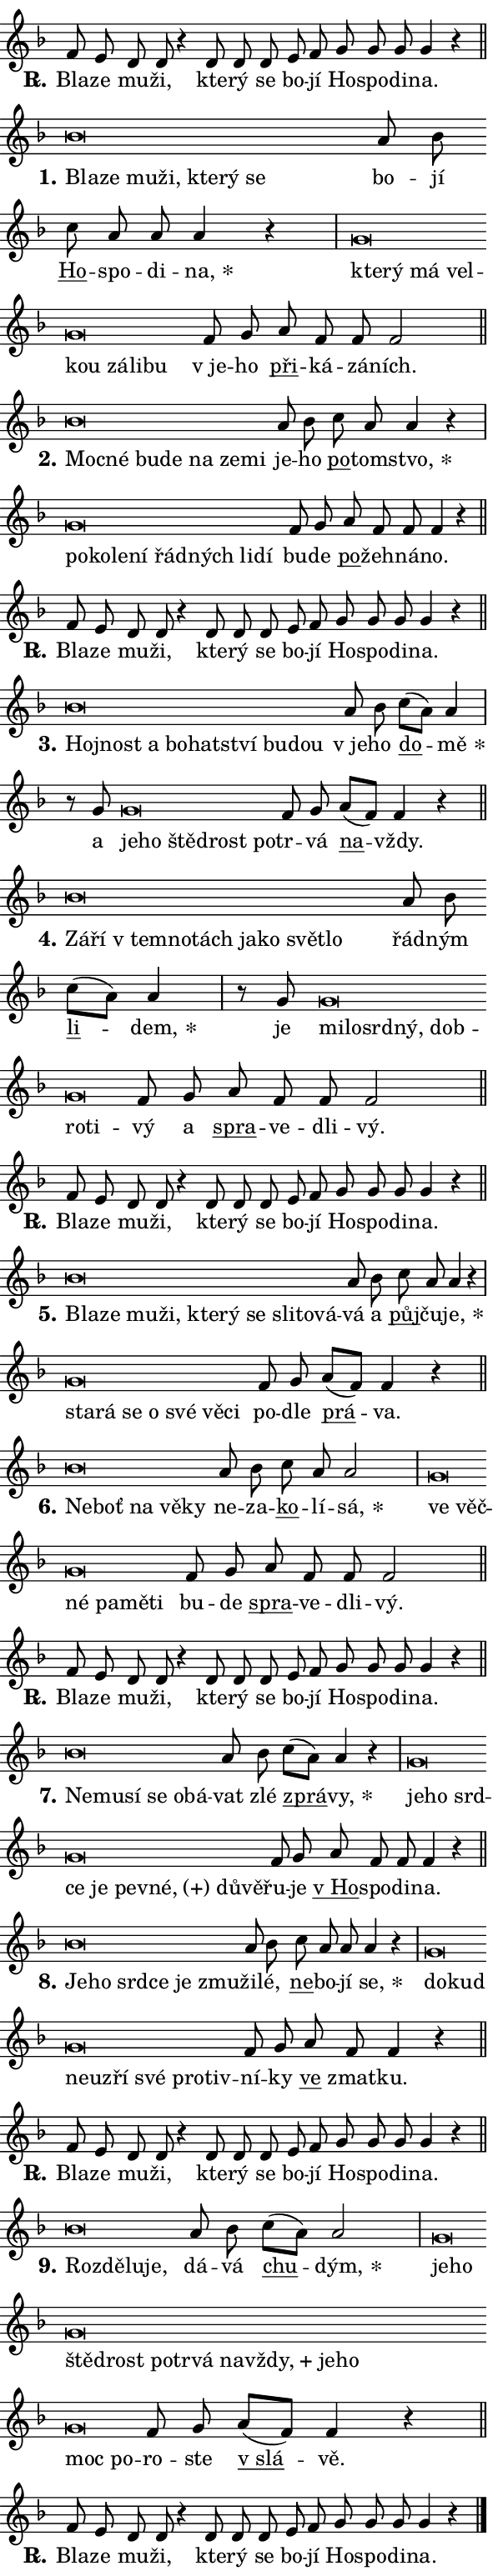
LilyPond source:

\version "2.24.0"
\header { tagline = "" }
\paper {
  indent = 0\cm
  top-margin = 0\cm
  right-margin = 0.13\cm % to fit lyric hyphens
  bottom-margin = 0\cm
  left-margin = 0\cm
  paper-width = 10\cm
  page-breaking = #ly:one-page-breaking
  system-system-spacing.basic-distance = #11
  score-system-spacing.basic-distance = #11
  ragged-last = ##f
}


%% Author: Thomas Morley
%% https://lists.gnu.org/archive/html/lilypond-user/2020-05/msg00002.html
#(define (line-position grob)
"Returns position of @var[grob} in current system:
   @code{'start}, if at first time-step
   @code{'end}, if at last time-step
   @code{'middle} otherwise
"
  (let* ((col (ly:item-get-column grob))
         (ln (ly:grob-object col 'left-neighbor))
         (rn (ly:grob-object col 'right-neighbor))
         (col-to-check-left (if (ly:grob? ln) ln col))
         (col-to-check-right (if (ly:grob? rn) rn col))
         (break-dir-left
           (and
             (ly:grob-property col-to-check-left 'non-musical #f)
             (ly:item-break-dir col-to-check-left)))
         (break-dir-right
           (and
             (ly:grob-property col-to-check-right 'non-musical #f)
             (ly:item-break-dir col-to-check-right))))
        (cond ((eqv? 1 break-dir-left) 'start)
              ((eqv? -1 break-dir-right) 'end)
              (else 'middle))))

#(define (tranparent-at-line-position vctor)
  (lambda (grob)
  "Relying on @code{line-position} select the relevant enry from @var{vctor}.
Used to determine transparency,"
    (case (line-position grob)
      ((end) (not (vector-ref vctor 0)))
      ((middle) (not (vector-ref vctor 1)))
      ((start) (not (vector-ref vctor 2))))))

noteHeadBreakVisibility =
#(define-music-function (break-visibility)(vector?)
"Makes @code{NoteHead}s transparent relying on @var{break-visibility}"
#{
  \override NoteHead.transparent =
    #(tranparent-at-line-position break-visibility)
#})

#(define delete-ledgers-for-transparent-note-heads
  (lambda (grob)
    "Reads whether a @code{NoteHead} is transparent.
If so this @code{NoteHead} is removed from @code{'note-heads} from
@var{grob}, which is supposed to be @code{LedgerLineSpanner}.
As a result ledgers are not printed for this @code{NoteHead}"
    (let* ((nhds-array (ly:grob-object grob 'note-heads))
           (nhds-list
             (if (ly:grob-array? nhds-array)
                 (ly:grob-array->list nhds-array)
                 '()))
           ;; Relies on the transparent-property being done before
           ;; Staff.LedgerLineSpanner.after-line-breaking is executed.
           ;; This is fragile ...
           (to-keep
             (remove
               (lambda (nhd)
                 (ly:grob-property nhd 'transparent #f))
               nhds-list)))
      ;; TODO find a better method to iterate over grob-arrays, similiar
      ;; to filter/remove etc for lists
      ;; For now rebuilt from scratch
      (set! (ly:grob-object grob 'note-heads)  '())
      (for-each
        (lambda (nhd)
          (ly:pointer-group-interface::add-grob grob 'note-heads nhd))
        to-keep))))

squashNotes = {
  \override NoteHead.X-extent = #'(-0.2 . 0.2)
  \override NoteHead.Y-extent = #'(-0.75 . 0)
  \override NoteHead.stencil =
    #(lambda (grob)
       (let ((pos (ly:grob-property grob 'staff-position)))
         (begin
           (if (< pos -7) (display "ERROR: Lower brevis then expected\n") (display ""))
           (if (<= pos -6) ly:text-interface::print ly:note-head::print))))
}
unSquashNotes = {
  \revert NoteHead.X-extent
  \revert NoteHead.Y-extent
  \revert NoteHead.stencil
}

hideNotes = \noteHeadBreakVisibility #begin-of-line-visible
unHideNotes = \noteHeadBreakVisibility #all-visible

% work-around for resetting accidentals
% https://lilypond.org/doc/v2.23/Documentation/notation/displaying-rhythms#unmetered-music
cadenzaMeasure = {
  \cadenzaOff
  \partial 1024 s1024
  \cadenzaOn
}

#(define-markup-command (accent layout props text) (markup?)
  "Underline accented syllable"
  (interpret-markup layout props
    #{\markup \override #'(offset . 4.3) \underline { #text }#}))

responsum = \markup \concat {
  "R" \hspace #-1.05 \path #0.1 #'((moveto 0 0.07) (lineto 0.9 0.8)) \hspace #0.05 "."
}

spaceSize = #0.6828661417322834 % exact space size for TeX Gyre Schola

\layout {
  \context {
    \Staff
    \remove "Time_signature_engraver"
    \override LedgerLineSpanner.after-line-breaking = #delete-ledgers-for-transparent-note-heads
  }
  \context {
    \Lyrics {
      \override LyricSpace.minimum-distance = \spaceSize
      \override LyricText.font-name = #"TeX Gyre Schola"
      \override LyricText.font-size = 1
      \override StanzaNumber.font-name = #"TeX Gyre Schola Bold"
      \override StanzaNumber.font-size = 1
    }
  }
  \context {
    \Score 
    \override NoteHead.text =
      #(lambda (grob) 
        (let ((pos (ly:grob-property grob 'staff-position)))
          #{\markup {
            \combine
              \halign #-0.55 \raise #(if (= pos -6) 0 0.5) \override #'(thickness . 2) \draw-line #'(3.2 . 0)
              \musicglyph "noteheads.sM1"
          }#}))
  }
}

% magnetic-lyrics.ily
%
%   written by
%     Jean Abou Samra <jean@abou-samra.fr>
%     Werner Lemberg <wl@gnu.org>
%
%   adapted by
%     Jiri Hon <jiri.hon@gmail.com>
%
% Version 2022-Apr-15

% https://www.mail-archive.com/lilypond-user@gnu.org/msg149350.html

#(define (Left_hyphen_pointer_engraver context)
   "Collect syllable-hyphen-syllable occurrences in lyrics and store
them in properties.  This engraver only looks to the left.  For
example, if the lyrics input is @code{foo -- bar}, it does the
following.

@itemize @bullet
@item
Set the @code{text} property of the @code{LyricHyphen} grob between
@q{foo} and @q{bar} to @code{foo}.

@item
Set the @code{left-hyphen} property of the @code{LyricText} grob with
text @q{foo} to the @code{LyricHyphen} grob between @q{foo} and
@q{bar}.
@end itemize

Use this auxiliary engraver in combination with the
@code{lyric-@/text::@/apply-@/magnetic-@/offset!} hook."
   (let ((hyphen #f)
         (text #f))
     (make-engraver
      (acknowledgers
       ((lyric-syllable-interface engraver grob source-engraver)
        (set! text grob)))
      (end-acknowledgers
       ((lyric-hyphen-interface engraver grob source-engraver)
        ;(when (not (grob::has-interface grob 'lyric-space-interface))
          (set! hyphen grob)));)
      ((stop-translation-timestep engraver)
       (when (and text hyphen)
         (ly:grob-set-object! text 'left-hyphen hyphen))
       (set! text #f)
       (set! hyphen #f)))))

#(define (lyric-text::apply-magnetic-offset! grob)
   "If the space between two syllables is less than the value in
property @code{LyricText@/.details@/.squash-threshold}, move the right
syllable to the left so that it gets concatenated with the left
syllable.

Use this function as a hook for
@code{LyricText@/.after-@/line-@/breaking} if the
@code{Left_@/hyphen_@/pointer_@/engraver} is active."
   (let ((hyphen (ly:grob-object grob 'left-hyphen #f)))
     (when hyphen
       (let ((left-text (ly:spanner-bound hyphen LEFT)))
         (when (grob::has-interface left-text 'lyric-syllable-interface)
           (let* ((common (ly:grob-common-refpoint grob left-text X))
                  (this-x-ext (ly:grob-extent grob common X))
                  (left-x-ext
                   (begin
                     ;; Trigger magnetism for left-text.
                     (ly:grob-property left-text 'after-line-breaking)
                     (ly:grob-extent left-text common X)))
                  ;; `delta` is the gap width between two syllables.
                  (delta (- (interval-start this-x-ext)
                            (interval-end left-x-ext)))
                  (details (ly:grob-property grob 'details))
                  (threshold (assoc-get 'squash-threshold details 0.2)))
             (when (< delta threshold)
               (let* (;; We have to manipulate the input text so that
                      ;; ligatures crossing syllable boundaries are not
                      ;; disabled.  For languages based on the Latin
                      ;; script this is essentially a beautification.
                      ;; However, for non-Western scripts it can be a
                      ;; necessity.
                      (lt (ly:grob-property left-text 'text))
                      (rt (ly:grob-property grob 'text))
                      (is-space (grob::has-interface hyphen 'lyric-space-interface))
                      (space (if is-space " " ""))
                      (extra-delta (if is-space spaceSize 0))
                      ;; Append new syllable.
                      (ltrt-space (if (and (string? lt) (string? rt))
                                (string-append lt space rt)
                                (make-concat-markup (list lt space rt))))
                      ;; Right-align `ltrt` to the right side.
                      (ltrt-space-markup (grob-interpret-markup
                               grob
                               (make-translate-markup
                                (cons (interval-length this-x-ext) 0)
                                (make-right-align-markup ltrt-space)))))
                 (begin
                   ;; Don't print `left-text`.
                   (ly:grob-set-property! left-text 'stencil #f)
                   ;; Set text and stencil (which holds all collected
                   ;; syllables so far) and shift it to the left.
                   (ly:grob-set-property! grob 'text ltrt-space)
                   (ly:grob-set-property! grob 'stencil ltrt-space-markup)
                   (ly:grob-translate-axis! grob (- (- delta extra-delta)) X))))))))))


#(define (lyric-hyphen::displace-bounds-first grob)
   ;; Make very sure this callback isn't triggered too early.
   (let ((left (ly:spanner-bound grob LEFT))
         (right (ly:spanner-bound grob RIGHT)))
     (ly:grob-property left 'after-line-breaking)
     (ly:grob-property right 'after-line-breaking)
     (ly:lyric-hyphen::print grob)))

squashThreshold = #0.4

\layout {
  \context {
    \Lyrics
    \consists #Left_hyphen_pointer_engraver
    \override LyricText.after-line-breaking =
      #lyric-text::apply-magnetic-offset!
    \override LyricHyphen.stencil = #lyric-hyphen::displace-bounds-first
    \override LyricText.details.squash-threshold = \squashThreshold
    \override LyricHyphen.minimum-distance = 0
    \override LyricHyphen.minimum-length = \squashThreshold
  }
}

squashText = \override LyricText.details.squash-threshold = 9999
unSquashText = \override LyricText.details.squash-threshold = \squashThreshold

leftText = \override LyricText.self-alignment-X = #LEFT
unLeftText = \revert LyricText.self-alignment-X

starOffset = #(lambda (grob) 
                (let ((x_offset (ly:self-alignment-interface::aligned-on-x-parent grob)))
                  (if (= x_offset 0) 0 (+ x_offset 1.2))))

star = #(define-music-function (syllable)(string?)
"Append star separator at the end of a syllable"
#{
  \once \override LyricText.X-offset = #starOffset
  \lyricmode { \markup {
    #syllable
    \override #'((font-name . "TeX Gyre Schola Bold")) \hspace #0.2 \lower #0.65 \larger "*"
  } }
#})

starAccent = #(define-music-function (syllable)(string?)
"Append star separator at the end of a syllable and make accent"
#{
  \once \override LyricText.X-offset = #starOffset
  \lyricmode { \markup {
    \accent #syllable
    \override #'((font-name . "TeX Gyre Schola Bold")) \hspace #0.2 \lower #0.65 \larger "*"
  } }
#})

breath = #(define-music-function (syllable)(string?)
"Append breathing indicator at the end of a syllable"
#{
  \lyricmode { \markup { #syllable "+" } }
#})

optionalBreath = #(define-music-function (syllable)(string?)
"Append optional breathing indicator at the end of a syllable"
#{
  \lyricmode { \markup { #syllable "(+)" } }
#})


\score {
    <<
        \new Voice = "melody" { \cadenzaOn \key f \major \relative { f'8 e d d r4 \bar "" d8 d d \bar "" e f \bar "" g g g g4 r \cadenzaMeasure \bar "||" \break } }
        \new Lyrics \lyricsto "melody" { \lyricmode { \set stanza = \responsum
Bla -- ze mu -- ži, kte -- rý se bo -- jí Ho -- spo -- di -- na. } }
    >>
    \layout {}
}

\score {
    <<
        \new Voice = "melody" { \cadenzaOn \key f \major \relative { \squashNotes bes'\breve*1/16 \hideNotes \breve*1/16 \bar "" \breve*1/16 \bar "" \breve*1/16 \bar "" \breve*1/16 \bar "" \breve*1/16 \breve*1/16 \bar "" \unHideNotes \unSquashNotes a8 bes \bar "" c a a a4 r \cadenzaMeasure \bar "|" \squashNotes g\breve*1/16 \hideNotes \breve*1/16 \bar "" \breve*1/16 \bar "" \breve*1/16 \bar "" \breve*1/16 \bar "" \breve*1/16 \bar "" \breve*1/16 \breve*1/16 \bar "" \unHideNotes \unSquashNotes f8 g \bar "" a f f f2 \cadenzaMeasure \bar "||" \break } }
        \new Lyrics \lyricsto "melody" { \lyricmode { \set stanza = "1."
\leftText Bla -- \squashText ze mu -- ži, kte -- rý se \unLeftText \unSquashText bo -- jí \markup \accent Ho -- spo -- di -- \star na, \leftText kte -- \squashText rý má vel -- kou zá -- li -- bu \unLeftText \unSquashText "v je" -- ho \markup \accent při -- ká -- zá -- ních. } }
    >>
    \layout {}
}

\score {
    <<
        \new Voice = "melody" { \cadenzaOn \key f \major \relative { \squashNotes bes'\breve*1/16 \hideNotes \breve*1/16 \bar "" \breve*1/16 \bar "" \breve*1/16 \bar "" \breve*1/16 \bar "" \breve*1/16 \breve*1/16 \bar "" \unHideNotes \unSquashNotes a8 bes \bar "" c a a4 r \cadenzaMeasure \bar "|" \squashNotes g\breve*1/16 \hideNotes \breve*1/16 \bar "" \breve*1/16 \bar "" \breve*1/16 \bar "" \breve*1/16 \bar "" \breve*1/16 \bar "" \breve*1/16 \breve*1/16 \bar "" \unHideNotes \unSquashNotes f8 g \bar "" a f f f4 r \cadenzaMeasure \bar "||" \break } }
        \new Lyrics \lyricsto "melody" { \lyricmode { \set stanza = "2."
\leftText Moc -- \squashText né bu -- de na ze -- mi \unLeftText \unSquashText je -- ho \markup \accent po -- tom -- \star stvo, \leftText po -- \squashText ko -- le -- ní řád -- ných li -- dí \unLeftText \unSquashText bu -- de \markup \accent po -- žeh -- ná -- no. } }
    >>
    \layout {}
}

\score {
    <<
        \new Voice = "melody" { \cadenzaOn \key f \major \relative { f'8 e d d r4 \bar "" d8 d d \bar "" e f \bar "" g g g g4 r \cadenzaMeasure \bar "||" \break } }
        \new Lyrics \lyricsto "melody" { \lyricmode { \set stanza = \responsum
Bla -- ze mu -- ži, kte -- rý se bo -- jí Ho -- spo -- di -- na. } }
    >>
    \layout {}
}

\score {
    <<
        \new Voice = "melody" { \cadenzaOn \key f \major \relative { \squashNotes bes'\breve*1/16 \hideNotes \breve*1/16 \bar "" \breve*1/16 \bar "" \breve*1/16 \bar "" \breve*1/16 \bar "" \breve*1/16 \bar "" \breve*1/16 \breve*1/16 \bar "" \unHideNotes \unSquashNotes a8 bes \bar "" c[( a)] a4 \cadenzaMeasure \bar "|" r8 g8 \squashNotes g\breve*1/16 \hideNotes \breve*1/16 \bar "" \breve*1/16 \bar "" \breve*1/16 \breve*1/16 \bar "" \unHideNotes \unSquashNotes f8 g \bar "" a[( f)] f4 r \cadenzaMeasure \bar "||" \break } }
        \new Lyrics \lyricsto "melody" { \lyricmode { \set stanza = "3."
\leftText Hoj -- \squashText nost a bo -- hat -- ství bu -- dou \unLeftText \unSquashText "v je" -- ho \markup \accent do -- \star mě a \leftText je -- \squashText ho ště -- drost po -- \unLeftText \unSquashText tr -- vá \markup \accent na -- vždy. } }
    >>
    \layout {}
}

\score {
    <<
        \new Voice = "melody" { \cadenzaOn \key f \major \relative { \squashNotes bes'\breve*1/16 \hideNotes \breve*1/16 \bar "" \breve*1/16 \bar "" \breve*1/16 \bar "" \breve*1/16 \bar "" \breve*1/16 \bar "" \breve*1/16 \bar "" \breve*1/16 \breve*1/16 \bar "" \unHideNotes \unSquashNotes a8 bes \bar "" c[( a)] a4 \cadenzaMeasure \bar "|" r8 g8 \squashNotes g\breve*1/16 \hideNotes \breve*1/16 \bar "" \breve*1/16 \bar "" \breve*1/16 \bar "" \breve*1/16 \bar "" \breve*1/16 \breve*1/16 \bar "" \unHideNotes \unSquashNotes f8 g \bar "" a f f f2 \cadenzaMeasure \bar "||" \break } }
        \new Lyrics \lyricsto "melody" { \lyricmode { \set stanza = "4."
\leftText Zá -- \squashText ří "v tem" -- no -- tách ja -- ko svět -- lo \unLeftText \unSquashText řád -- ným \markup \accent li -- \star dem, je \leftText mi -- \squashText lo -- srd -- ný, dob -- ro -- ti -- \unLeftText \unSquashText vý a \markup \accent spra -- ve -- dli -- vý. } }
    >>
    \layout {}
}

\score {
    <<
        \new Voice = "melody" { \cadenzaOn \key f \major \relative { f'8 e d d r4 \bar "" d8 d d \bar "" e f \bar "" g g g g4 r \cadenzaMeasure \bar "||" \break } }
        \new Lyrics \lyricsto "melody" { \lyricmode { \set stanza = \responsum
Bla -- ze mu -- ži, kte -- rý se bo -- jí Ho -- spo -- di -- na. } }
    >>
    \layout {}
}

\score {
    <<
        \new Voice = "melody" { \cadenzaOn \key f \major \relative { \squashNotes bes'\breve*1/16 \hideNotes \breve*1/16 \bar "" \breve*1/16 \bar "" \breve*1/16 \bar "" \breve*1/16 \bar "" \breve*1/16 \bar "" \breve*1/16 \bar "" \breve*1/16 \bar "" \breve*1/16 \breve*1/16 \bar "" \unHideNotes \unSquashNotes a8 bes \bar "" c a a4 r \cadenzaMeasure \bar "|" \squashNotes g\breve*1/16 \hideNotes \breve*1/16 \bar "" \breve*1/16 \bar "" \breve*1/16 \bar "" \breve*1/16 \bar "" \breve*1/16 \breve*1/16 \bar "" \unHideNotes \unSquashNotes f8 g \bar "" a[( f)] f4 r \cadenzaMeasure \bar "||" \break } }
        \new Lyrics \lyricsto "melody" { \lyricmode { \set stanza = "5."
\leftText Bla -- \squashText ze mu -- ži, kte -- rý se sli -- to -- vá -- \unLeftText \unSquashText vá a \markup \accent půj -- ču -- \star je, \leftText sta -- \squashText rá se o své vě -- ci \unLeftText \unSquashText po -- dle \markup \accent prá -- va. } }
    >>
    \layout {}
}

\score {
    <<
        \new Voice = "melody" { \cadenzaOn \key f \major \relative { \squashNotes bes'\breve*1/16 \hideNotes \breve*1/16 \bar "" \breve*1/16 \bar "" \breve*1/16 \breve*1/16 \bar "" \unHideNotes \unSquashNotes a8 bes \bar "" c a a2 \cadenzaMeasure \bar "|" \squashNotes g\breve*1/16 \hideNotes \breve*1/16 \bar "" \breve*1/16 \bar "" \breve*1/16 \bar "" \breve*1/16 \breve*1/16 \bar "" \unHideNotes \unSquashNotes f8 g \bar "" a f f f2 \cadenzaMeasure \bar "||" \break } }
        \new Lyrics \lyricsto "melody" { \lyricmode { \set stanza = "6."
\leftText Ne -- \squashText boť na vě -- ky \unLeftText \unSquashText ne -- za -- \markup \accent ko -- lí -- \star sá, \leftText ve \squashText věč -- né pa -- mě -- ti \unLeftText \unSquashText bu -- de \markup \accent spra -- ve -- dli -- vý. } }
    >>
    \layout {}
}

\score {
    <<
        \new Voice = "melody" { \cadenzaOn \key f \major \relative { f'8 e d d r4 \bar "" d8 d d \bar "" e f \bar "" g g g g4 r \cadenzaMeasure \bar "||" \break } }
        \new Lyrics \lyricsto "melody" { \lyricmode { \set stanza = \responsum
Bla -- ze mu -- ži, kte -- rý se bo -- jí Ho -- spo -- di -- na. } }
    >>
    \layout {}
}

\score {
    <<
        \new Voice = "melody" { \cadenzaOn \key f \major \relative { \squashNotes bes'\breve*1/16 \hideNotes \breve*1/16 \bar "" \breve*1/16 \bar "" \breve*1/16 \bar "" \breve*1/16 \breve*1/16 \bar "" \unHideNotes \unSquashNotes a8 bes \bar "" c[( a)] a4 r \cadenzaMeasure \bar "|" \squashNotes g\breve*1/16 \hideNotes \breve*1/16 \bar "" \breve*1/16 \bar "" \breve*1/16 \bar "" \breve*1/16 \bar "" \breve*1/16 \bar "" \breve*1/16 \bar "" \breve*1/16 \breve*1/16 \bar "" \unHideNotes \unSquashNotes f8 g \bar "" a f f f4 r \cadenzaMeasure \bar "||" \break } }
        \new Lyrics \lyricsto "melody" { \lyricmode { \set stanza = "7."
\leftText Ne -- \squashText mu -- sí se o -- bá -- \unLeftText \unSquashText vat zlé \markup \accent zprá -- \star vy, \leftText je -- \squashText ho srd -- ce je pev -- \optionalBreath né, dů -- vě -- \unLeftText \unSquashText řu -- je \markup \accent "v Ho" -- spo -- di -- na. } }
    >>
    \layout {}
}

\score {
    <<
        \new Voice = "melody" { \cadenzaOn \key f \major \relative { \squashNotes bes'\breve*1/16 \hideNotes \breve*1/16 \bar "" \breve*1/16 \bar "" \breve*1/16 \bar "" \breve*1/16 \breve*1/16 \bar "" \unHideNotes \unSquashNotes a8 bes \bar "" c a a a4 r \cadenzaMeasure \bar "|" \squashNotes g\breve*1/16 \hideNotes \breve*1/16 \bar "" \breve*1/16 \bar "" \breve*1/16 \bar "" \breve*1/16 \bar "" \breve*1/16 \bar "" \breve*1/16 \breve*1/16 \bar "" \unHideNotes \unSquashNotes f8 g \bar "" a f f4 r \cadenzaMeasure \bar "||" \break } }
        \new Lyrics \lyricsto "melody" { \lyricmode { \set stanza = "8."
\leftText Je -- \squashText ho srd -- ce je zmu -- \unLeftText \unSquashText ži -- lé, \markup \accent ne -- bo -- jí \star se, \leftText do -- \squashText kud ne -- u -- zří své pro -- tiv -- \unLeftText \unSquashText ní -- ky \markup \accent ve zmat -- ku. } }
    >>
    \layout {}
}

\score {
    <<
        \new Voice = "melody" { \cadenzaOn \key f \major \relative { f'8 e d d r4 \bar "" d8 d d \bar "" e f \bar "" g g g g4 r \cadenzaMeasure \bar "||" \break } }
        \new Lyrics \lyricsto "melody" { \lyricmode { \set stanza = \responsum
Bla -- ze mu -- ži, kte -- rý se bo -- jí Ho -- spo -- di -- na. } }
    >>
    \layout {}
}

\score {
    <<
        \new Voice = "melody" { \cadenzaOn \key f \major \relative { \squashNotes bes'\breve*1/16 \hideNotes \breve*1/16 \bar "" \breve*1/16 \breve*1/16 \bar "" \unHideNotes \unSquashNotes a8 bes \bar "" c[( a)] a2 \cadenzaMeasure \bar "|" \squashNotes g\breve*1/16 \hideNotes \breve*1/16 \bar "" \breve*1/16 \bar "" \breve*1/16 \bar "" \breve*1/16 \bar "" \breve*1/16 \bar "" \breve*1/16 \bar "" \breve*1/16 \bar "" \breve*1/16 \bar "" \breve*1/16 \bar "" \breve*1/16 \bar "" \breve*1/16 \breve*1/16 \bar "" \unHideNotes \unSquashNotes f8 g \bar "" a[( f)] f4 r \cadenzaMeasure \bar "||" \break } }
        \new Lyrics \lyricsto "melody" { \lyricmode { \set stanza = "9."
\leftText Roz -- \squashText dě -- lu -- je, \unLeftText \unSquashText dá -- vá \markup \accent chu -- \star dým, \leftText je -- \squashText ho ště -- drost po -- tr -- vá na -- \breath "vždy," je -- ho moc po -- \unLeftText \unSquashText ro -- ste \markup \accent "v slá" -- vě. } }
    >>
    \layout {}
}

\score {
    <<
        \new Voice = "melody" { \cadenzaOn \key f \major \relative { f'8 e d d r4 \bar "" d8 d d \bar "" e f \bar "" g g g g4 r \cadenzaMeasure \bar "||" \break } \bar "|." }
        \new Lyrics \lyricsto "melody" { \lyricmode { \set stanza = \responsum
Bla -- ze mu -- ži, kte -- rý se bo -- jí Ho -- spo -- di -- na. } }
    >>
    \layout {}
}
